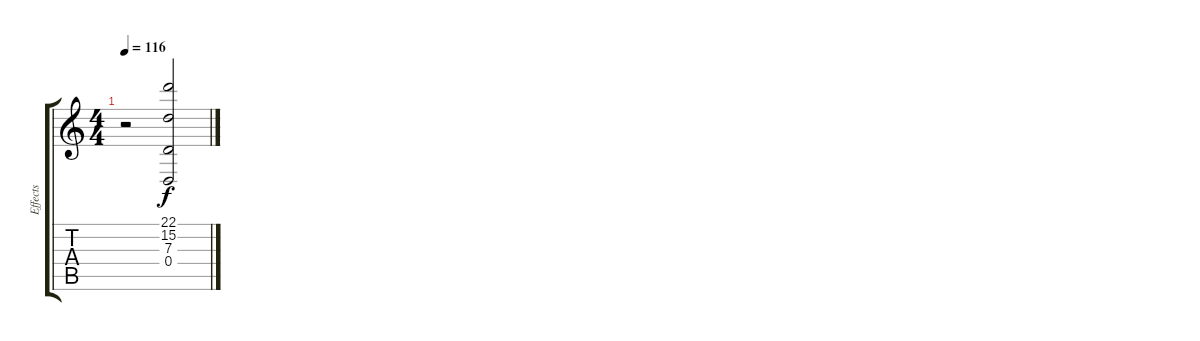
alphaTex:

\track ("Effects" "Effects") {instrument reversecymbal}
\staff {score tabs}
\tuning (E4 B3 G3 D3 A2 E2) {hide}
\ts (4 4)
\tempo 116
\clef g2
\ks aminor
r.2{dy f} (22.1 15.2 7.3 0.4).2
